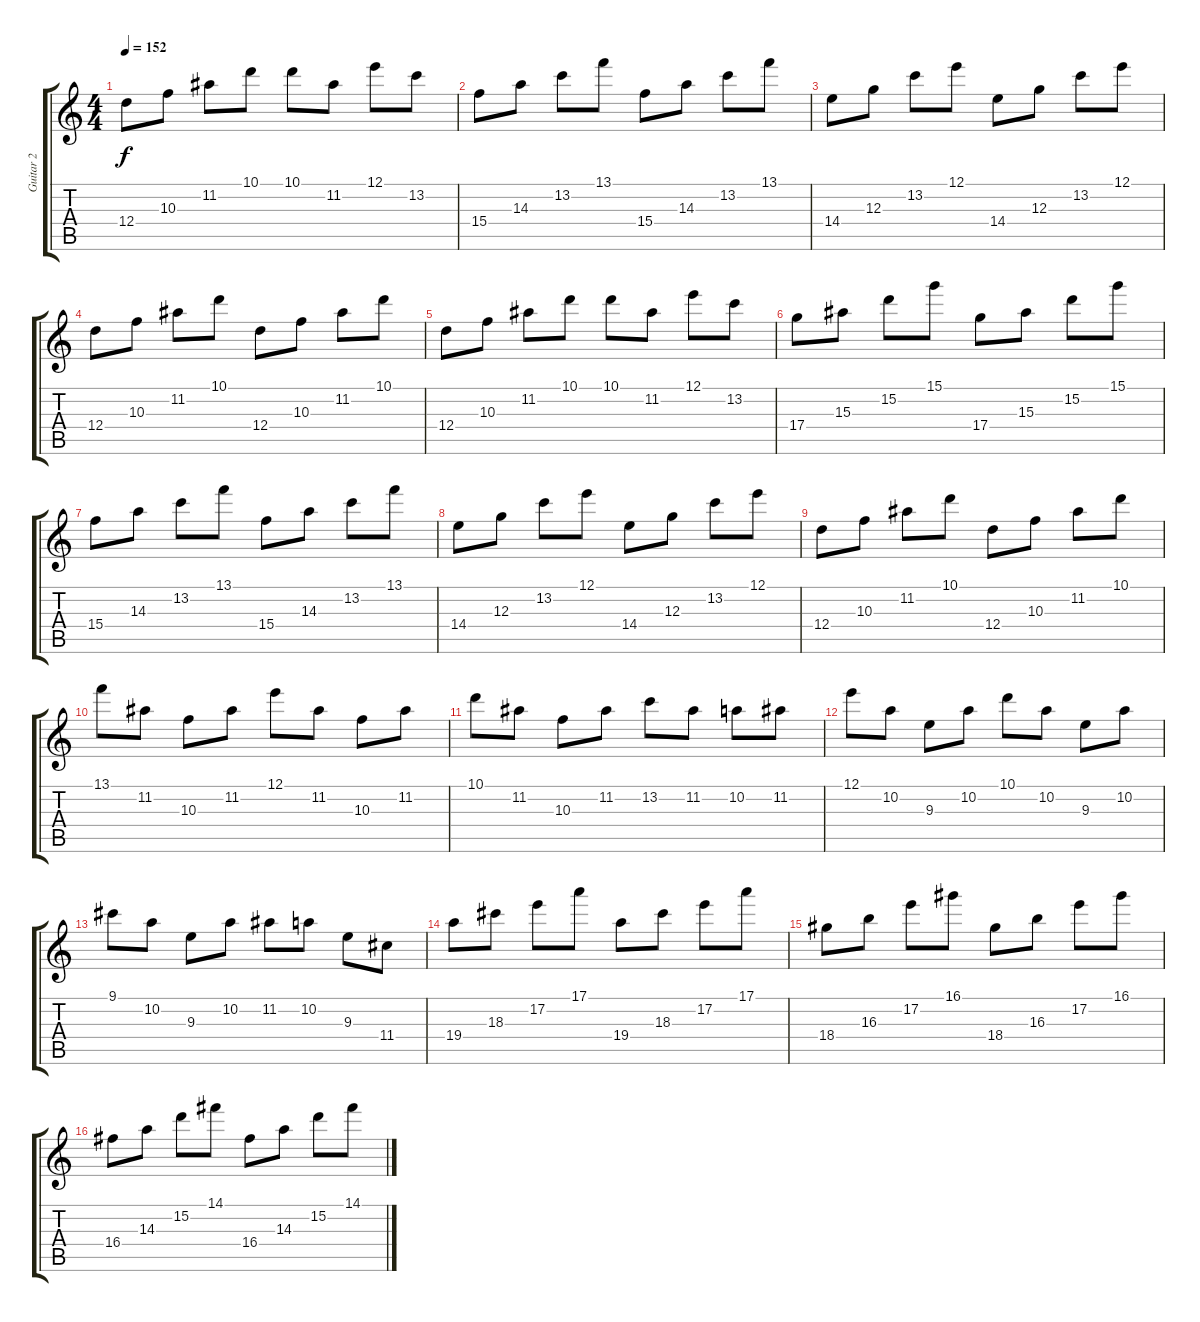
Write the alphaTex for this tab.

\track ("Guitar 2" "Guitar 2") {instrument distortionguitar}
\staff {score tabs}
\tuning (E4 B3 G3 D3 A2 D2) {hide}
\ts (4 4)
\tempo 152
\clef g2
\ks c
12.4.8{dy f} 10.3.8 11.2.8 10.1.8 10.1.8 11.2.8 12.1.8 13.2.8 |
15.4.8 14.3.8 13.2.8 13.1.8 15.4.8 14.3.8 13.2.8 13.1.8 |
14.4.8 12.3.8 13.2.8 12.1.8 14.4.8 12.3.8 13.2.8 12.1.8 |
12.4.8 10.3.8 11.2.8 10.1.8 12.4.8 10.3.8 11.2.8 10.1.8 |
12.4.8 10.3.8 11.2.8 10.1.8 10.1.8 11.2.8 12.1.8 13.2.8 |
17.4.8 15.3.8 15.2.8 15.1.8 17.4.8 15.3.8 15.2.8 15.1.8 |
15.4.8 14.3.8 13.2.8 13.1.8 15.4.8 14.3.8 13.2.8 13.1.8 |
14.4.8 12.3.8 13.2.8 12.1.8 14.4.8 12.3.8 13.2.8 12.1.8 |
12.4.8 10.3.8 11.2.8 10.1.8 12.4.8 10.3.8 11.2.8 10.1.8 |
13.1.8 11.2.8 10.3.8 11.2.8 12.1.8 11.2.8 10.3.8 11.2.8 |
10.1.8 11.2.8 10.3.8 11.2.8 13.2.8 11.2.8 10.2.8 11.2.8 |
12.1.8 10.2.8 9.3.8 10.2.8 10.1.8 10.2.8 9.3.8 10.2.8 |
9.1.8 10.2.8 9.3.8 10.2.8 11.2.8 10.2.8 9.3.8 11.4.8 |
19.4.8 18.3.8 17.2.8 17.1.8 19.4.8 18.3.8 17.2.8 17.1.8 |
18.4.8 16.3.8 17.2.8 16.1.8 18.4.8 16.3.8 17.2.8 16.1.8 |
16.4.8 14.3.8 15.2.8 14.1.8 16.4.8 14.3.8 15.2.8 14.1.8
